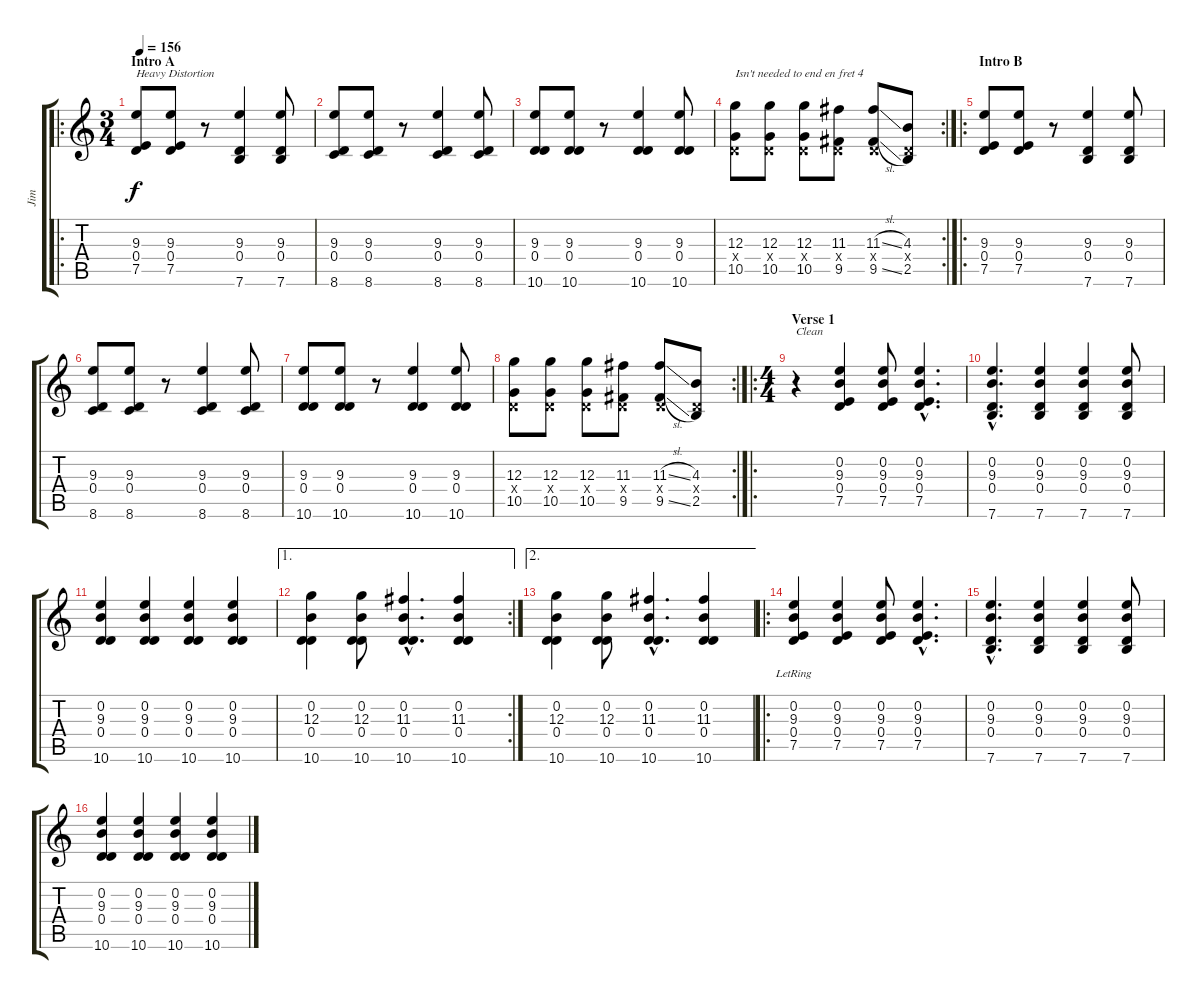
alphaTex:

\track ("Jim" "Jim") {instrument distortionguitar}
\staff {score tabs}
\tuning (E4 B3 G3 D3 A2 E2) {hide}
\ro
\ts (3 4)
\section ("" "Intro A")
\tempo 156
\clef g2
\ks c
(9.3 0.4 7.5).8{txt "Heavy Distortion" dy f instrument distortionguitar} (9.3 0.4 7.5).8 r.8 (9.3 0.4 7.6).4 (9.3 0.4 7.6).8 |
(9.3 0.4 8.6).8 (9.3 0.4 8.6).8 r.8 (9.3 0.4 8.6).4 (9.3 0.4 8.6).8 |
(9.3 0.4 10.6).8 (9.3 0.4 10.6).8 r.8 (9.3 0.4 10.6).4 (9.3 0.4 10.6).8 |
\rc 2
(12.3 0.4{x} 10.5).8{txt "Isn't needed to end en fret 4"} (12.3 0.4{x} 10.5).8 (12.3 0.4{x} 10.5).8 (11.3 0.4{x} 9.5).8 (11.3{sl} 0.4{x} 9.5{sl}).8 (4.3 0.4{x} 2.5).8 |
\ro
\section ("" "Intro B")
(9.3 0.4 7.5).8 (9.3 0.4 7.5).8 r.8 (9.3 0.4 7.6).4 (9.3 0.4 7.6).8 |
(9.3 0.4 8.6).8 (9.3 0.4 8.6).8 r.8 (9.3 0.4 8.6).4 (9.3 0.4 8.6).8 |
(9.3 0.4 10.6).8 (9.3 0.4 10.6).8 r.8 (9.3 0.4 10.6).4 (9.3 0.4 10.6).8 |
\rc 2
(12.3 0.4{x} 10.5).8 (12.3 0.4{x} 10.5).8 (12.3 0.4{x} 10.5).8 (11.3 0.4{x} 9.5).8 (11.3{sl} 0.4{x} 9.5{sl}).8 (4.3 0.4{x} 2.5).8 |
\ro
\ts (4 4)
\section ("" "Verse 1")
r.4{txt "Clean" instrument electricguitarclean} (0.2 9.3 0.4 7.5).4 (0.2 9.3 0.4 7.5).8 (0.2{hac} 9.3{hac} 0.4{hac} 7.5{hac}).4{d} |
(0.2{hac} 9.3{hac} 0.4{hac} 7.6{hac}).4{d instrument electricguitarclean} (0.2 9.3 0.4 7.6).4 (0.2 9.3 0.4 7.6).4 (0.2 9.3 0.4 7.6).8 |
(0.2 9.3 0.4 10.6).4{instrument electricguitarclean} (0.2 9.3 0.4 10.6).4 (0.2 9.3 0.4 10.6).4 (0.2 9.3 0.4 10.6).4 |
\ae 1
\rc 2
(0.2 12.3 0.4 10.6).4{instrument electricguitarclean} (0.2 12.3 0.4 10.6).8 (0.2{hac} 11.3{hac} 0.4{hac} 10.6{hac}).4{d} (0.2 11.3 0.4 10.6).4 |
\ae 2
(0.2 12.3 0.4 10.6).4{instrument electricguitarclean} (0.2 12.3 0.4 10.6).8 (0.2{hac} 11.3{hac} 0.4{hac} 10.6{hac}).4{d} (0.2 11.3 0.4 10.6).4 |
\ro
(0.2 9.3{lr} 0.4 7.5).4{instrument electricguitarclean} (0.2 9.3 0.4 7.5).4 (0.2 9.3 0.4 7.5).8 (0.2{hac} 9.3{hac} 0.4{hac} 7.5{hac}).4{d} |
(0.2{hac} 9.3{hac} 0.4{hac} 7.6{hac}).4{d instrument electricguitarclean} (0.2 9.3 0.4 7.6).4 (0.2 9.3 0.4 7.6).4 (0.2 9.3 0.4 7.6).8 |
(0.2 9.3 0.4 10.6).4{instrument electricguitarclean} (0.2 9.3 0.4 10.6).4 (0.2 9.3 0.4 10.6).4 (0.2 9.3 0.4 10.6).4
